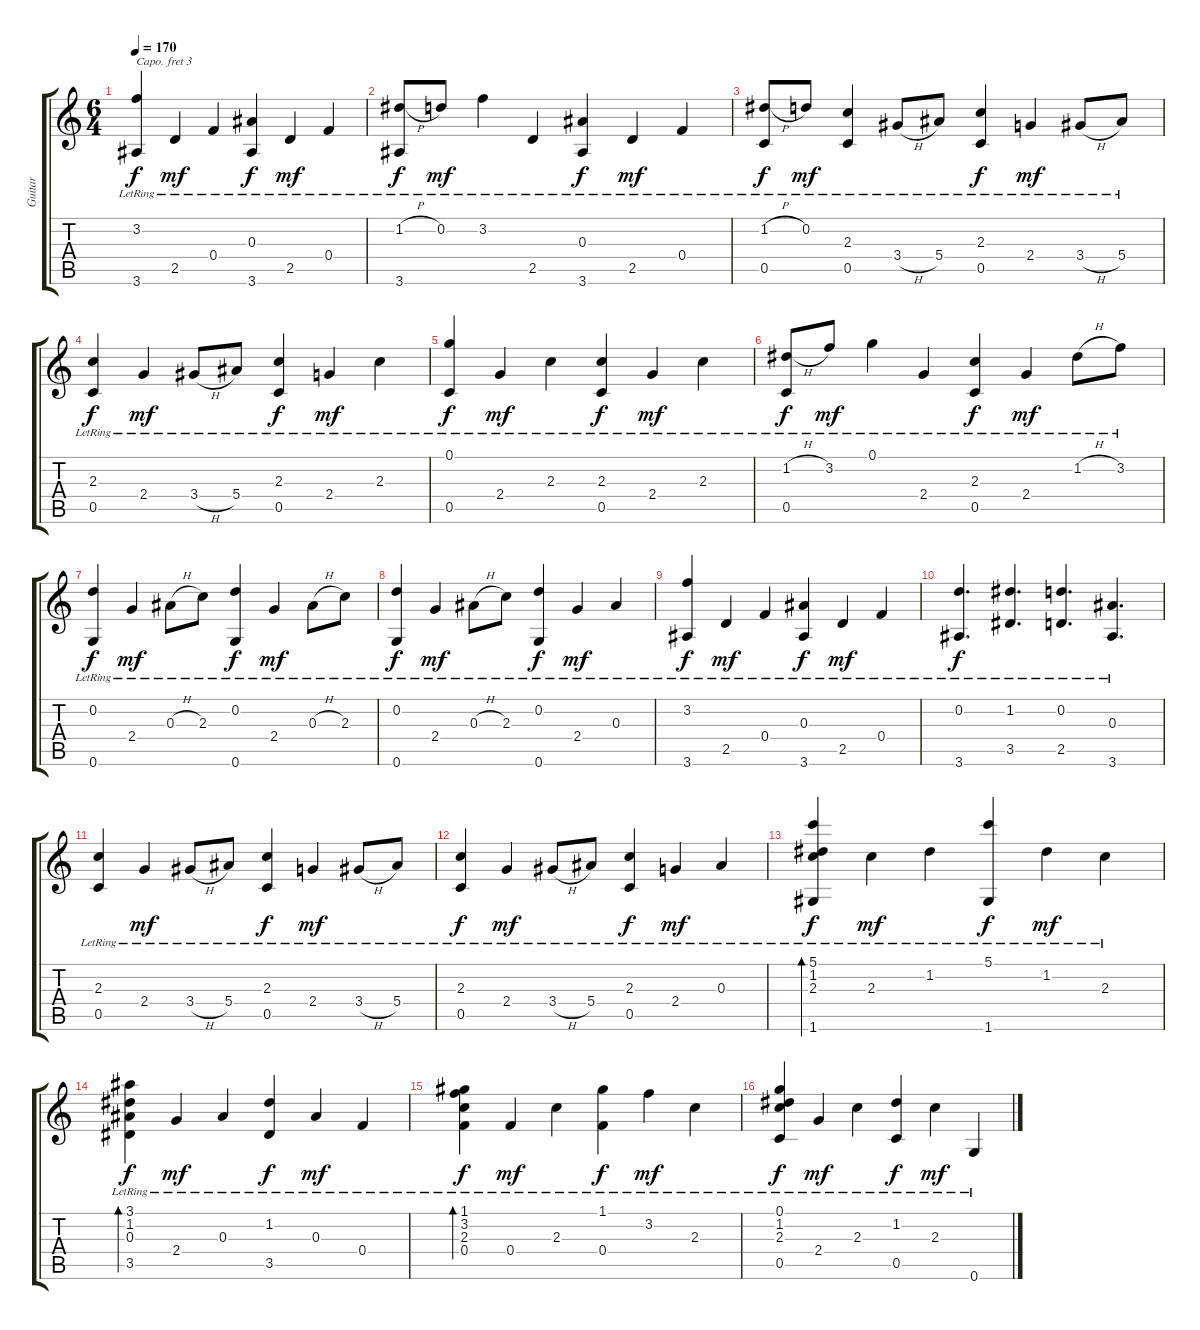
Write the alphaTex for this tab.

\track ("Guitar" "Guitar") {instrument acousticguitarnylon}
\staff {score tabs}
\capo 3
\tuning (E4 B3 G3 D3 A2 E2) {hide}
\ts (6 4)
\tempo 170
\clef g2
\ks c
(3.2{lr} 3.6{lr}).4{dy f} 2.5{lr}.4{dy mf} 0.4{lr}.4 (0.3{lr} 3.6{lr}).4{dy f} 2.5{lr}.4{dy mf} 0.4{lr}.4 |
(1.2{h lr} 3.6{lr}).8{dy f} 0.2{lr}.8{dy mf} 3.2{lr}.4 2.5{lr}.4 (0.3{lr} 3.6{lr}).4{dy f} 2.5{lr}.4{dy mf} 0.4{lr}.4 |
(1.2{h lr} 0.5{lr}).8{dy f} 0.2{lr}.8{dy mf} (2.3{lr} 0.5).4 3.4{h lr}.8 5.4{lr}.8 (2.3{lr} 0.5{lr}).4{dy f} 2.4{lr}.4{dy mf} 3.4{h lr}.8 5.4{lr}.8 |
(2.3{lr} 0.5{lr}).4{dy f} 2.4{lr}.4{dy mf} 3.4{h lr}.8 5.4{lr}.8 (2.3{lr} 0.5{lr}).4{dy f} 2.4{lr}.4{dy mf} 2.3{lr}.4 |
(0.1{lr} 0.5{lr}).4{dy f} 2.4{lr}.4{dy mf} 2.3{lr}.4 (2.3{lr} 0.5{lr}).4{dy f} 2.4{lr}.4{dy mf} 2.3{lr}.4 |
(1.2{h lr} 0.5{lr}).8{dy f} 3.2{lr}.8{dy mf} 0.1{lr}.4 2.4{lr}.4 (2.3{lr} 0.5{lr}).4{dy f} 2.4{lr}.4{dy mf} 1.2{h lr}.8 3.2{lr}.8 |
(0.2{lr} 0.6{lr}).4{dy f} 2.4{lr}.4{dy mf} 0.3{h lr}.8 2.3{lr}.8 (0.2{lr} 0.6{lr}).4{dy f} 2.4{lr}.4{dy mf} 0.3{h lr}.8 2.3{lr}.8 |
(0.2{lr} 0.6{lr}).4{dy f} 2.4{lr}.4{dy mf} 0.3{h lr}.8 2.3{lr}.8 (0.2{lr} 0.6{lr}).4{dy f} 2.4{lr}.4{dy mf} 0.3{lr}.4 |
(3.2{lr} 3.6{lr}).4{dy f} 2.5{lr}.4{dy mf} 0.4{lr}.4 (0.3{lr} 3.6{lr}).4{dy f} 2.5{lr}.4{dy mf} 0.4{lr}.4 |
(0.2{lr} 3.6{lr}).4{d dy f} (1.2{lr} 3.5{lr}).4{d} (0.2{lr} 2.5{lr}).4{d} (0.3{lr} 3.6{lr}).4{d} |
(2.3{lr} 0.5{lr}).4 2.4{lr}.4{dy mf} 3.4{h lr}.8 5.4{lr}.8 (2.3{lr} 0.5{lr}).4{dy f} 2.4{lr}.4{dy mf} 3.4{h lr}.8 5.4{lr}.8 |
(2.3{lr} 0.5{lr}).4{dy f} 2.4{lr}.4{dy mf} 3.4{h lr}.8 5.4{lr}.8 (2.3{lr} 0.5{lr}).4{dy f} 2.4{lr}.4{dy mf} 0.3{lr}.4 |
(5.1{lr} 1.2{lr} 2.3{lr} 1.6{lr}).4{bd 240 dy f} 2.3{lr}.4{dy mf} 1.2{lr}.4 (5.1{lr} 1.6{lr}).4{dy f} 1.2{lr}.4{dy mf} 2.3{lr}.4 |
(3.1{lr} 1.2{lr} 0.3{lr} 3.5{lr}).4{bd 240 dy f} 2.4{lr}.4{dy mf} 0.3{lr}.4 (1.2{lr} 3.5{lr}).4{dy f} 0.3{lr}.4{dy mf} 0.4{lr}.4 |
(1.1{lr} 3.2{lr} 2.3{lr} 0.4{lr}).4{bd 240 dy f} 0.4{lr}.4{dy mf} 2.3{lr}.4 (1.1{lr} 0.4{lr}).4{dy f} 3.2{lr}.4{dy mf} 2.3{lr}.4 |
(0.1{lr} 1.2{lr} 2.3{lr} 0.5{lr}).4{dy f} 2.4{lr}.4{dy mf} 2.3{lr}.4 (1.2{lr} 0.5{lr}).4{dy f} 2.3{lr}.4{dy mf} 0.6{lr}.4
